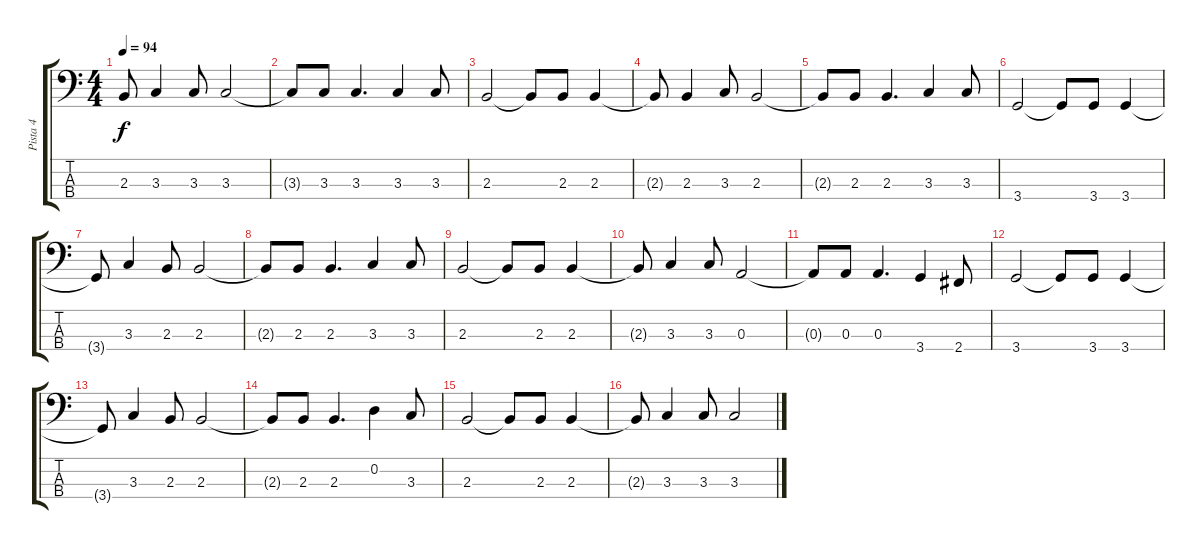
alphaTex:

\track ("Pista 4" "Pista 4") {instrument electricbasspick}
\staff {score tabs}
\tuning (G2 D2 A1 E1) {hide}
\ts (4 4)
\tempo 94
\clef f4
\ks c
2.3{t}.8{dy f} 3.3.4 3.3.8 3.3.2 |
3.3{t}.8 3.3.8 3.3.4{d} 3.3.4 3.3.8 |
2.3.2 2.3{t}.8 2.3.8 2.3.4 |
2.3{t}.8 2.3.4 3.3.8 2.3.2 |
2.3{t}.8 2.3.8 2.3.4{d} 3.3.4 3.3.8 |
3.4.2 3.4{t}.8 3.4.8 3.4.4 |
3.4{t}.8 3.3.4 2.3.8 2.3.2 |
2.3{t}.8 2.3.8 2.3.4{d} 3.3.4 3.3.8 |
2.3.2 2.3{t}.8 2.3.8 2.3.4 |
2.3{t}.8 3.3.4 3.3.8 0.3.2 |
0.3{t}.8 0.3.8 0.3.4{d} 3.4.4 2.4.8 |
3.4.2 3.4{t}.8 3.4.8 3.4.4 |
3.4{t}.8 3.3.4 2.3.8 2.3.2 |
2.3{t}.8 2.3.8 2.3.4{d} 0.2.4 3.3.8 |
2.3.2 2.3{t}.8 2.3.8 2.3.4 |
2.3{t}.8 3.3.4 3.3.8 3.3.2
